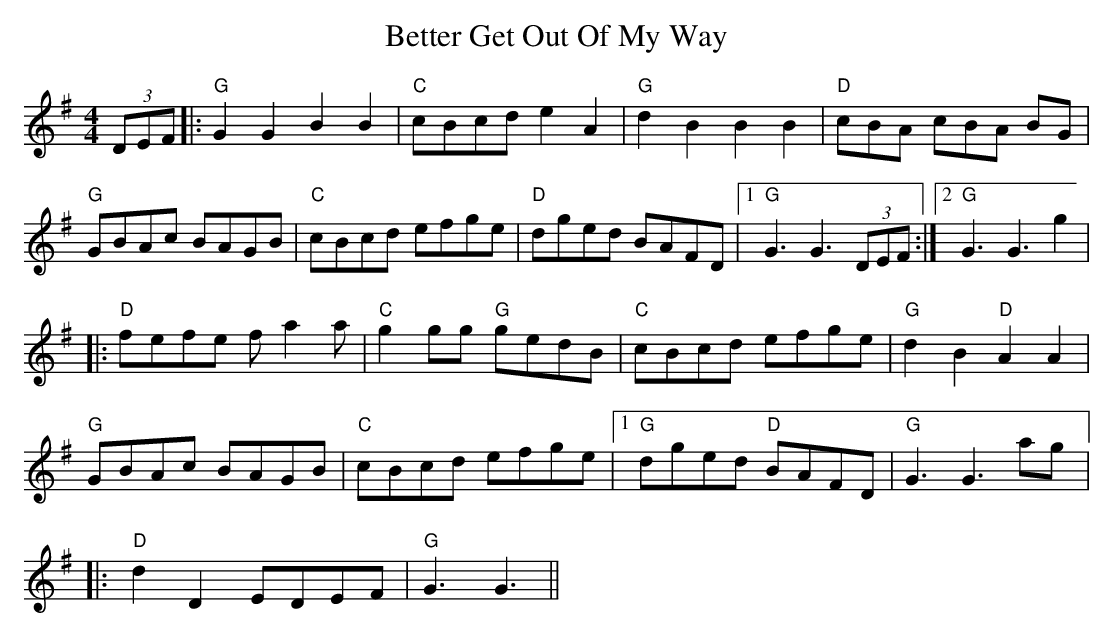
X:1
T: Better Get Out Of My Way
M: 4/4
L: 1/8
K: Gmaj
(3DEF|:"G" G2 G2 B2 B2|"C" cBcd e2 A2|"G" d2 B2 B2 B2|"D" cBA cBA BG|
"G" GBAc BAGB|"C" cBcd efge|"D" dged BAFD|1 "G" G3 G3 (3DEF:|2 "G" G3 G3 g2|
|:"D" fefe f a2 a|"C" g2 gg "G" gedB|"C" cBcd efge|"G" d2 B2 "D" A2 A2|
"G" GBAc BAGB|"C" cBcd efge|1 "G" dged "D" BAFD|"G" G3 G3 ag|:
[2 "D" d2 D2 EDEF|"G" G3 G3||
